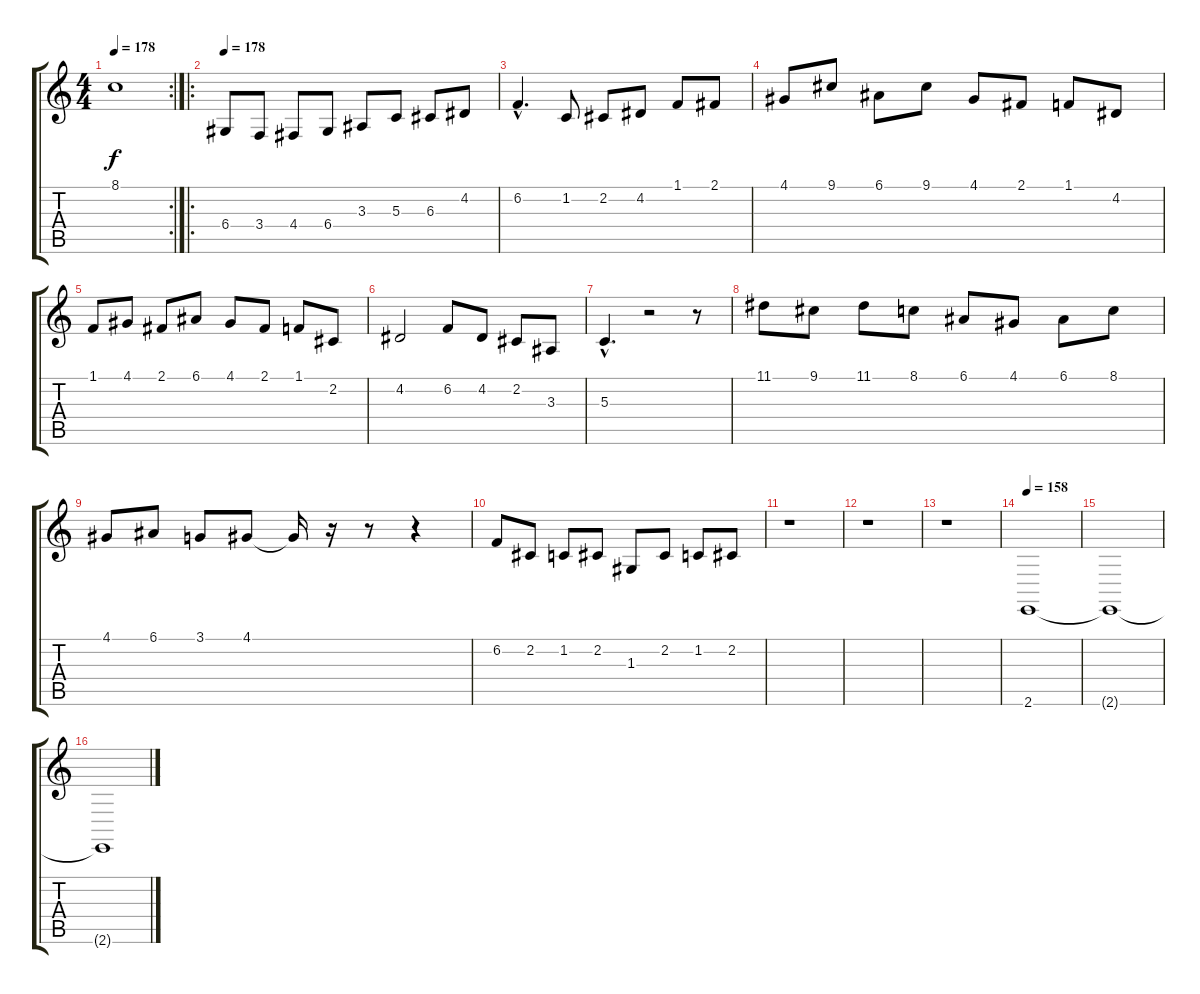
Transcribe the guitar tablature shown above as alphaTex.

\track "" {instrument churchorgan}
\staff {score tabs}
\tuning (E4 B3 G3 D3 A2 D2) {hide}
\rc 2
\ts (4 4)
\tempo 178
\clef g2
\ks c
8.1.1{dy f} |
\ro
\tempo 178
6.4.8{volume 13} 3.4.8 4.4.8 6.4.8 3.3.8 5.3.8 6.3.8 4.2.8 |
6.2{hac}.4{d} 1.2.8 2.2.8 4.2.8 1.1.8 2.1.8 |
4.1.8 9.1.8 6.1.8 9.1.8 4.1.8 2.1.8 1.1.8 4.2.8 |
1.1.8 4.1.8 2.1.8 6.1.8 4.1.8 2.1.8 1.1.8 2.2.8 |
4.2.2 6.2.8 4.2.8 2.2.8 3.3.8 |
5.3{hac}.4{d} r.2 r.8 |
11.1.8 9.1.8 11.1.8 8.1.8 6.1.8 4.1.8 6.1.8 8.1.8 |
4.1.8{volume 0} 6.1.8 3.1.8 4.1.8 4.1{t}.16 r.16 r.8 r.4 |
6.2.8 2.2.8 1.2.8 2.2.8 1.3.8 2.2.8 1.2.8 2.2.8 |
r.1 |
r.1 |
r.1 |
\tempo 158
2.6.1{volume 13 balance 8 instrument churchorgan} |
2.6{t}.1 |
2.6{t}.1
